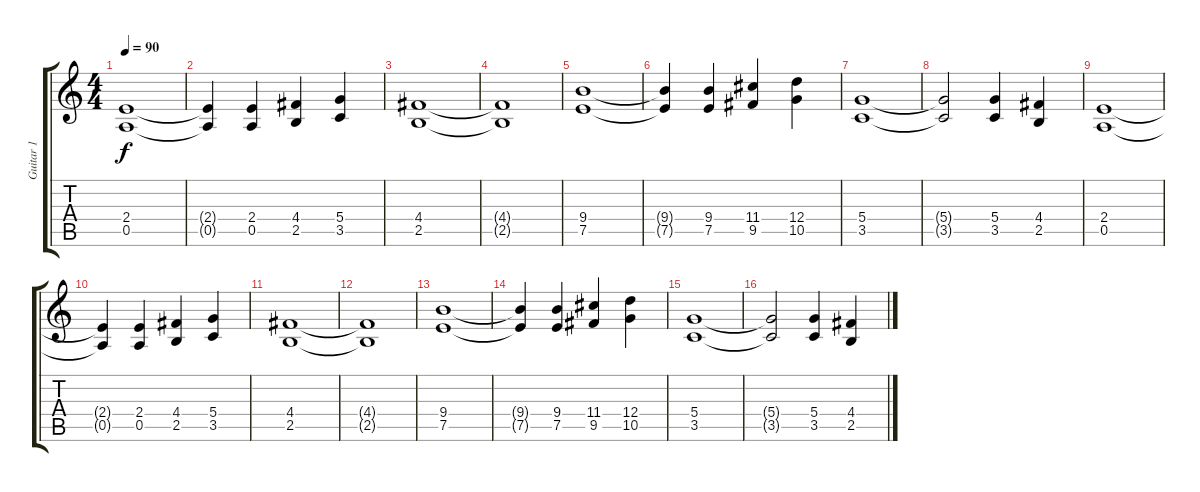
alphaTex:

\track ("Guitar 1" "Guitar 1") {instrument distortionguitar}
\staff {score tabs}
\tuning (E4 B3 G3 D3 A2 E2) {hide}
\ts (4 4)
\tempo 90
\clef g2
\ks c
(2.4 0.5).1{dy f} |
(2.4{t} 0.5{t}).4 (2.4 0.5).4 (4.4 2.5).4 (5.4 3.5).4 |
(4.4 2.5).1 |
(4.4{t} 2.5{t}).1 |
(9.4 7.5).1 |
(9.4{t} 7.5{t}).4 (9.4 7.5).4 (11.4 9.5).4 (12.4 10.5).4 |
(5.4 3.5).1 |
(5.4{t} 3.5{t}).2 (5.4 3.5).4 (4.4 2.5).4 |
(2.4 0.5).1 |
(2.4{t} 0.5{t}).4 (2.4 0.5).4 (4.4 2.5).4 (5.4 3.5).4 |
(4.4 2.5).1 |
(4.4{t} 2.5{t}).1 |
(9.4 7.5).1 |
(9.4{t} 7.5{t}).4 (9.4 7.5).4 (11.4 9.5).4 (12.4 10.5).4 |
(5.4 3.5).1 |
(5.4{t} 3.5{t}).2 (5.4 3.5).4 (4.4 2.5).4
